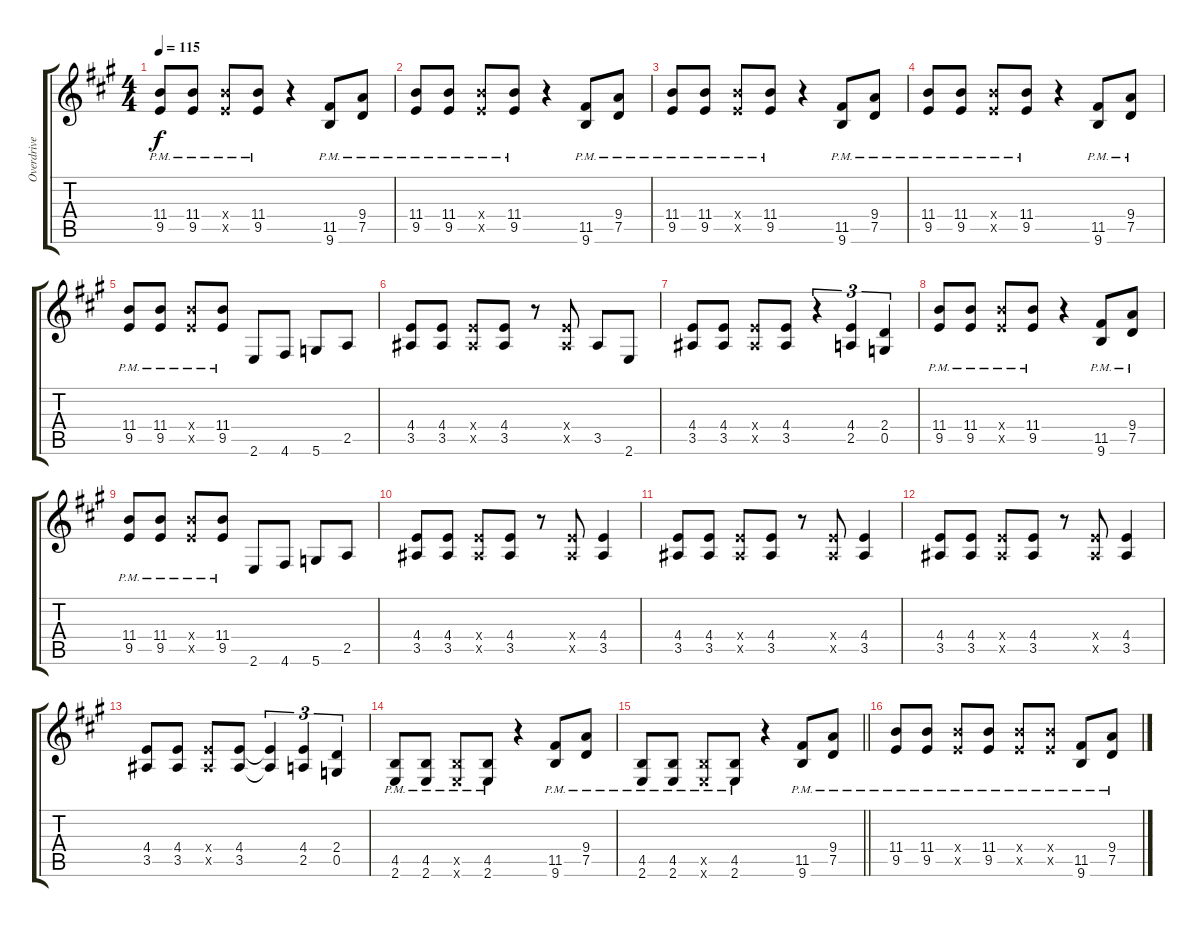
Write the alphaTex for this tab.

\track ("Overdrive" "Overdrive") {instrument overdrivenguitar}
\staff {score tabs}
\tuning (D4 A3 F3 C3 G2 D2) {hide}
\ts (4 4)
\tempo 115
\clef g2
\ks a
(11.4{pm} 9.5{pm}).8{dy f} (11.4{pm} 9.5{pm}).8 (11.4{pm x} 9.5{pm x}).8 (11.4{pm} 9.5{pm}).8 r.4 (11.5{pm} 9.6{pm}).8 (9.4{pm} 7.5{pm}).8 |
(11.4{pm} 9.5{pm}).8 (11.4{pm} 9.5{pm}).8 (11.4{pm x} 9.5{pm x}).8 (11.4{pm} 9.5{pm}).8 r.4 (11.5{pm} 9.6{pm}).8 (9.4{pm} 7.5{pm}).8 |
(11.4{pm} 9.5{pm}).8 (11.4{pm} 9.5{pm}).8 (11.4{pm x} 9.5{pm x}).8 (11.4{pm} 9.5{pm}).8 r.4 (11.5{pm} 9.6{pm}).8 (9.4{pm} 7.5{pm}).8 |
(11.4{pm} 9.5{pm}).8 (11.4{pm} 9.5{pm}).8 (11.4{pm x} 9.5{pm x}).8 (11.4{pm} 9.5{pm}).8 r.4 (11.5{pm} 9.6{pm}).8 (9.4{pm} 7.5{pm}).8 |
(11.4{pm} 9.5{pm}).8 (11.4{pm} 9.5{pm}).8 (11.4{pm x} 9.5{pm x}).8 (11.4{pm} 9.5{pm}).8 2.6.8 4.6.8 5.6.8 2.5.8 |
(4.4 3.5).8 (4.4 3.5).8 (4.4{x} 3.5{x}).8 (4.4 3.5).8 r.8 (4.4{x} 3.5{x}).8 3.5.8 2.6.8 |
(4.4 3.5).8 (4.4 3.5).8 (4.4{x} 3.5{x}).8 (4.4 3.5).8 r.4{tu (3 2)} (4.4 2.5).4{tu (3 2)} (2.4 0.5).4{tu (3 2)} |
(11.4{pm} 9.5{pm}).8 (11.4{pm} 9.5{pm}).8 (11.4{pm x} 9.5{pm x}).8 (11.4{pm} 9.5{pm}).8 r.4 (11.5{pm} 9.6{pm}).8 (9.4{pm} 7.5{pm}).8 |
(11.4{pm} 9.5{pm}).8 (11.4{pm} 9.5{pm}).8 (11.4{pm x} 9.5{pm x}).8 (11.4{pm} 9.5{pm}).8 2.6.8 4.6.8 5.6.8 2.5.8 |
(4.4 3.5).8 (4.4 3.5).8 (4.4{x} 3.5{x}).8 (4.4 3.5).8 r.8 (4.4{x} 3.5{x}).8 (4.4 3.5).4 |
(4.4 3.5).8 (4.4 3.5).8 (4.4{x} 3.5{x}).8 (4.4 3.5).8 r.8 (4.4{x} 3.5{x}).8 (4.4 3.5).4 |
(4.4 3.5).8 (4.4 3.5).8 (4.4{x} 3.5{x}).8 (4.4 3.5).8 r.8 (4.4{x} 3.5{x}).8 (4.4 3.5).4 |
(4.4 3.5).8 (4.4 3.5).8 (4.4{x} 3.5{x}).8 (4.4 3.5).8 (4.4{t} 3.5{t}).4{tu (3 2)} (4.4 2.5).4{tu (3 2)} (2.4 0.5).4{tu (3 2)} |
(4.5{pm} 2.6{pm}).8 (4.5{pm} 2.6{pm}).8 (4.5{pm x} 2.6{pm x}).8 (4.5{pm} 2.6{pm}).8 r.4 (11.5{pm} 9.6{pm}).8 (9.4{pm} 7.5{pm}).8 |
\barLineRight lightlight
(4.5{pm} 2.6{pm}).8 (4.5{pm} 2.6{pm}).8 (4.5{pm x} 2.6{pm x}).8 (4.5{pm} 2.6{pm}).8 r.4 (11.5{pm} 9.6{pm}).8 (9.4{pm} 7.5{pm}).8 |
\section ("" " ")
(11.4{pm} 9.5{pm}).8 (11.4{pm} 9.5{pm}).8 (11.4{pm x} 9.5{pm x}).8 (11.4{pm} 9.5{pm}).8 (11.4{pm x} 9.5{pm x}).8 (11.4{pm x} 9.5{pm x}).8 (11.5{pm} 9.6{pm}).8 (9.4{pm} 7.5{pm}).8
